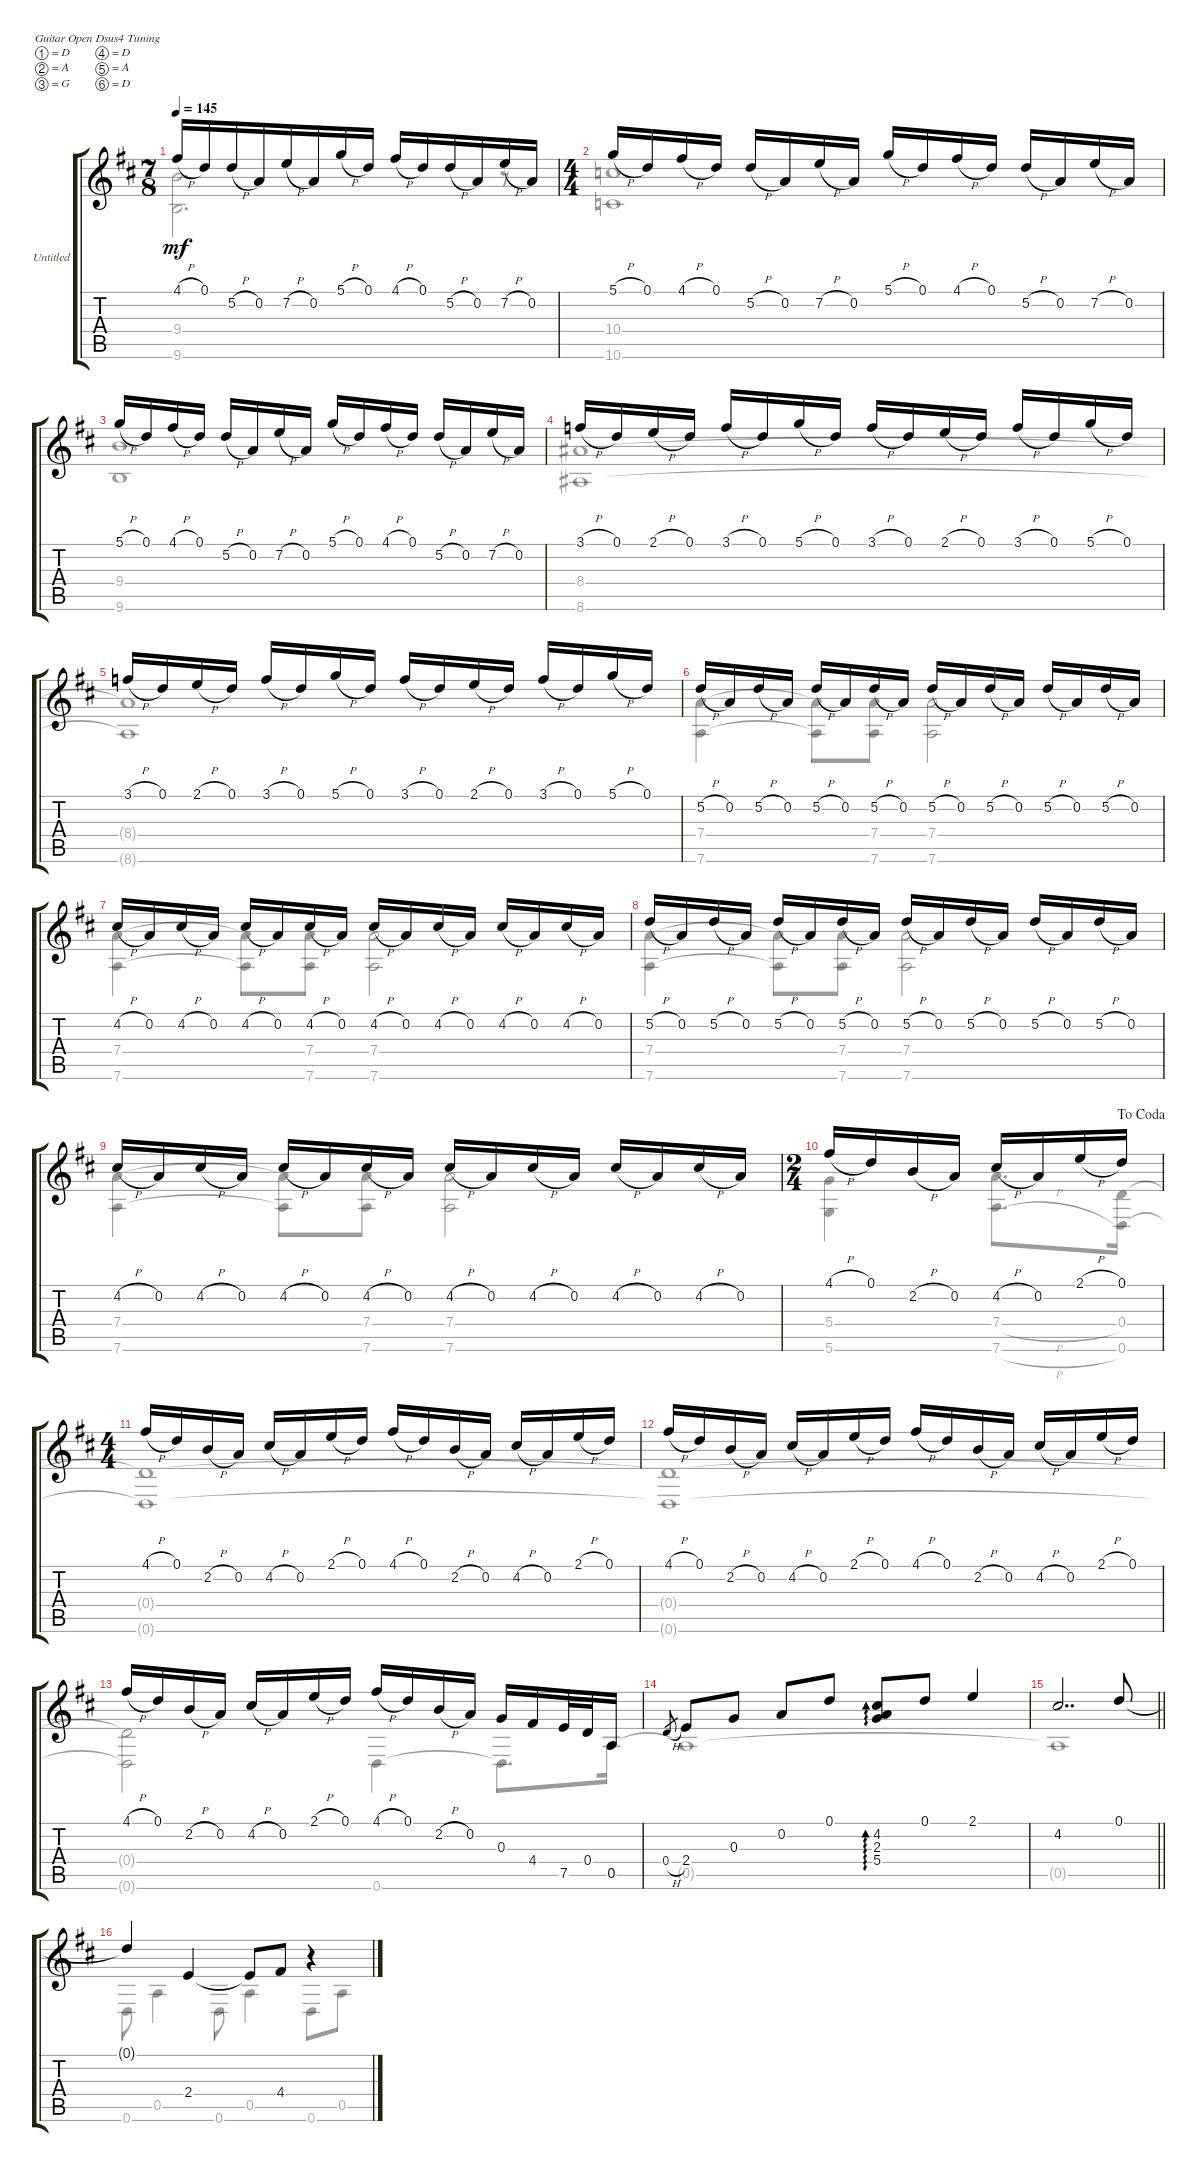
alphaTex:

\bracketExtendMode groupsimilarinstruments
\firstSystemTrackNameOrientation horizontal
\otherSystemsTrackNameOrientation horizontal
\track ("Untitled" "Untitled") {instrument acousticguitarsteel}
\staff {score tabs}
\tuning (D4 A3 G3 D3 A2 D2)
\voice
\ts (7 8)
\tempo 145
\clef g2
\ks d
4.1{h}.16{dy mf} 0.1.16 5.2{h}.16 0.2.16 7.2{h}.16 0.2.16 5.1{h}.16 0.1.16 4.1{h}.16 0.1.16 5.2{h}.16 0.2.16 7.2{h}.16 0.2.16 |
\ts (4 4)
5.1{h}.16 0.1.16 4.1{h}.16 0.1.16 5.2{h}.16 0.2.16 7.2{h}.16 0.2.16 5.1{h}.16 0.1.16 4.1{h}.16 0.1.16 5.2{h}.16 0.2.16 7.2{h}.16 0.2.16 |
5.1{h}.16 0.1.16 4.1{h}.16 0.1.16 5.2{h}.16 0.2.16 7.2{h}.16 0.2.16 5.1{h}.16 0.1.16 4.1{h}.16 0.1.16 5.2{h}.16 0.2.16 7.2{h}.16 0.2.16 |
3.1{h}.16 0.1.16 2.1{h}.16 0.1.16 3.1{h}.16 0.1.16 5.1{h}.16 0.1.16 3.1{h}.16 0.1.16 2.1{h}.16 0.1.16 3.1{h}.16 0.1.16 5.1{h}.16 0.1.16 |
3.1{h}.16 0.1.16 2.1{h}.16 0.1.16 3.1{h}.16 0.1.16 5.1{h}.16 0.1.16 3.1{h}.16 0.1.16 2.1{h}.16 0.1.16 3.1{h}.16 0.1.16 5.1{h}.16 0.1.16 |
5.2{h}.16 0.2.16 5.2{h}.16 0.2.16 5.2{h}.16 0.2.16 5.2{h}.16 0.2.16 5.2{h}.16 0.2.16 5.2{h}.16 0.2.16 5.2{h}.16 0.2.16 5.2{h}.16 0.2.16 |
4.2{h}.16 0.2.16 4.2{h}.16 0.2.16 4.2{h}.16 0.2.16 4.2{h}.16 0.2.16 4.2{h}.16 0.2.16 4.2{h}.16 0.2.16 4.2{h}.16 0.2.16 4.2{h}.16 0.2.16 |
5.2{h}.16 0.2.16 5.2{h}.16 0.2.16 5.2{h}.16 0.2.16 5.2{h}.16 0.2.16 5.2{h}.16 0.2.16 5.2{h}.16 0.2.16 5.2{h}.16 0.2.16 5.2{h}.16 0.2.16 |
4.2{h}.16 0.2.16 4.2{h}.16 0.2.16 4.2{h}.16 0.2.16 4.2{h}.16 0.2.16 4.2{h}.16 0.2.16 4.2{h}.16 0.2.16 4.2{h}.16 0.2.16 4.2{h}.16 0.2.16 |
\ts (2 4)
\jump dacoda
4.1{h}.16 0.1.16 2.2{h}.16 0.2.16 4.2{h}.16 0.2.16 2.1{h}.16 0.1.16 |
\ts (4 4)
4.1{h}.16 0.1.16 2.2{h}.16 0.2.16 4.2{h}.16 0.2.16 2.1{h}.16 0.1.16 4.1{h}.16 0.1.16 2.2{h}.16 0.2.16 4.2{h}.16 0.2.16 2.1{h}.16 0.1.16 |
4.1{h}.16 0.1.16 2.2{h}.16 0.2.16 4.2{h}.16 0.2.16 2.1{h}.16 0.1.16 4.1{h}.16 0.1.16 2.2{h}.16 0.2.16 4.2{h}.16 0.2.16 2.1{h}.16 0.1.16 |
4.1{h}.16 0.1.16 2.2{h}.16 0.2.16 4.2{h}.16 0.2.16 2.1{h}.16 0.1.16 4.1{h}.16 0.1.16 2.2{h}.16 0.2.16 0.3.16 4.4.16 7.5.32 0.4.32 0.5.16 |
0.4{h}.8{gr} 2.4.8 0.3.8 0.2.8 0.1.8 (4.2 2.3 5.4).8{ad 0} 0.1.8 2.1.4 |
\barLineRight lightlight
4.2.2{dd} 0.1.8 |
0.1{t}.4 2.4.4 2.4{t}.8 4.4.8 r.4
\voice
\clef g2
\ottava regular
\simile none
\ks d
(9.4{t} 9.6{t}).2{d dy mf} r.8 |
(10.4 10.6).1 |
(9.4 9.6).1 |
(8.4 8.6).1 |
(8.4{t} 8.6{t}).1 |
(7.4 7.6).4 (7.4{t} 7.6{t}).8 (7.4 7.6).8 (7.4 7.6).2 |
(7.4 7.6).4 (7.4{t} 7.6{t}).8 (7.4 7.6).8 (7.4 7.6).2 |
(7.4 7.6).4 (7.4{t} 7.6{t}).8 (7.4 7.6).8 (7.4 7.6).2 |
(7.4 7.6).4 (7.4{t} 7.6{t}).8 (7.4 7.6).8 (7.4 7.6).2 |
(5.4 5.6).4 (7.4{h} 7.6{h}).8{d} (0.4 0.6).16 |
(0.4{t} 0.6{t}).1 |
(0.4{t} 0.6{t}).1 |
(0.4{t} 0.6{t}).2 0.6.4 0.6{t}.8{d} 0.5.16 |
0.5{t}.1 |
\barLineRight lightlight
0.5{t}.1 |
0.6.8 0.5.4 0.6.8 0.5.4 0.6.8 0.5.8
